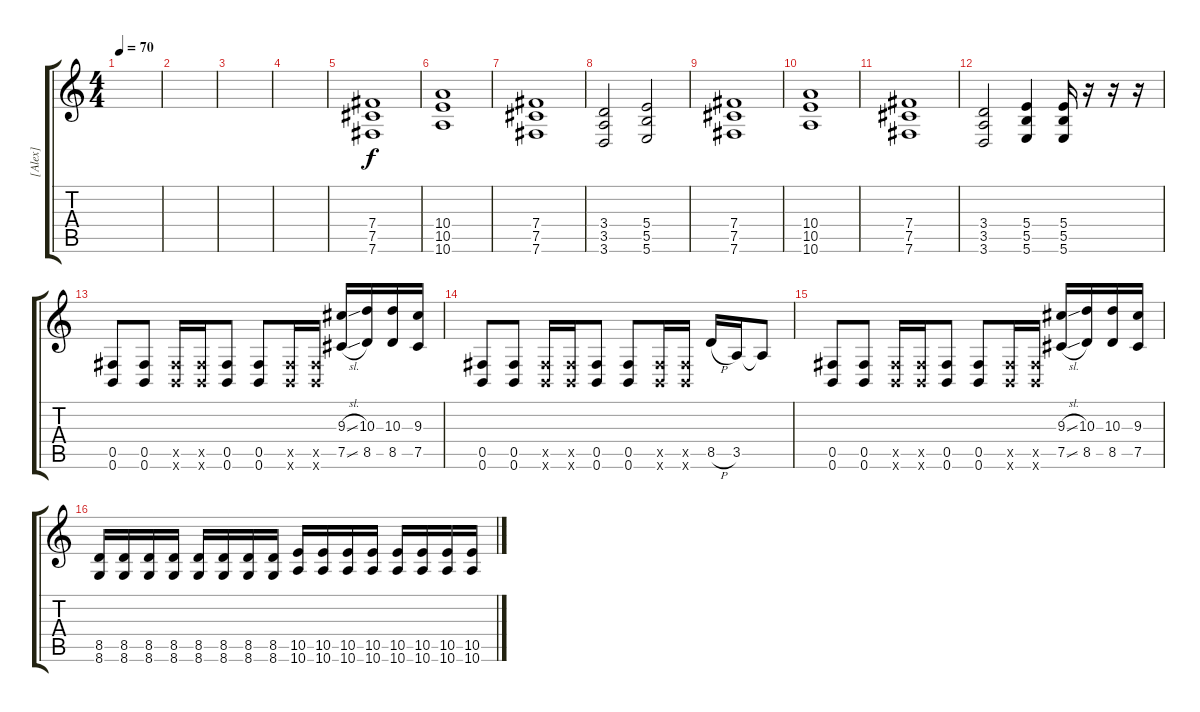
\track ("[Alex]" "[Alex]") {instrument distortionguitar}
\staff {score tabs}
\tuning (Db4 Ab3 E3 B2 Gb2 B1) {hide}
\ts (4 4)
\tempo 70
\clef g2
\ks c
|
|
|
|
(7.4 7.5 7.6).1{volume 12} |
(10.4 10.5 10.6).1 |
(7.4 7.5 7.6).1 |
(3.4 3.5 3.6).2 (5.4 5.5 5.6).2 |
(7.4 7.5 7.6).1{volume 12} |
(10.4 10.5 10.6).1 |
(7.4 7.5 7.6).1 |
(3.4 3.5 3.6).2 (5.4 5.5 5.6).4 (5.4 5.5 5.6).16 r.16 r.16 r.16 |
(0.5 0.6).8 (0.5 0.6).8 (0.5{x} 0.6{x}).16 (0.5{x} 0.6{x}).16 (0.5 0.6).8 (0.5 0.6).8 (0.5{x} 0.6{x}).16 (0.5{x} 0.6{x}).16 (9.3{sl} 7.5{sl}).16 (10.3 8.5).16 (10.3 8.5).16 (9.3 7.5).16 |
(0.5 0.6).8 (0.5 0.6).8 (0.5{x} 0.6{x}).16 (0.5{x} 0.6{x}).16 (0.5 0.6).8 (0.5 0.6).8 (0.5{x} 0.6{x}).16 (0.5{x} 0.6{x}).16 8.5{h}.16 3.5.16 3.5{t}.8 |
(0.5 0.6).8 (0.5 0.6).8 (0.5{x} 0.6{x}).16 (0.5{x} 0.6{x}).16 (0.5 0.6).8 (0.5 0.6).8 (0.5{x} 0.6{x}).16 (0.5{x} 0.6{x}).16 (9.3{sl} 7.5{sl}).16 (10.3 8.5).16 (10.3 8.5).16 (9.3 7.5).16 |
(8.5 8.6).16 (8.5 8.6).16 (8.5 8.6).16 (8.5 8.6).16 (8.5 8.6).16 (8.5 8.6).16 (8.5 8.6).16 (8.5 8.6).16 (10.5 10.6).16 (10.5 10.6).16 (10.5 10.6).16 (10.5 10.6).16 (10.5 10.6).16 (10.5 10.6).16 (10.5 10.6).16 (10.5 10.6).16
